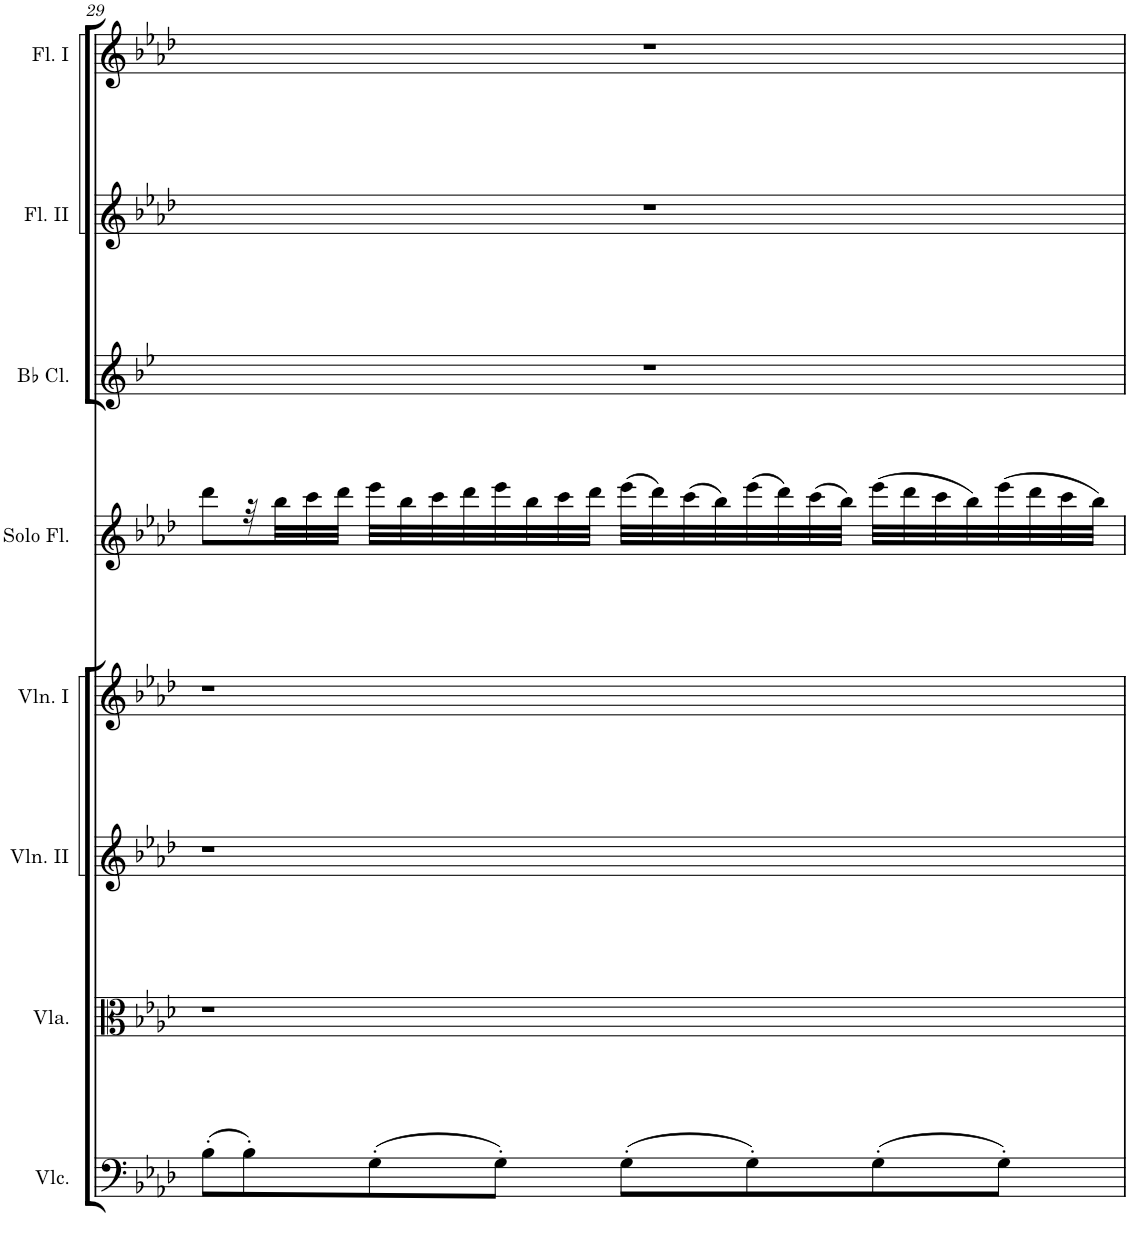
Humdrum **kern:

**kern	**kern	**kern	**kern	**kern	**kern	**kern	**kern
*part8	*part7	*part6	*part5	*part4	*part3	*part2	*part1
*staff8	*staff7	*staff6	*staff5	*staff4	*staff3	*staff2	*staff1
*I"Violoncello	*I"Viola	*I"Violin II	*I"Violin I	*I"Solo Flute	*I"Bb Clarinet	*I"Flute II	*I"Flute I
*I'Vlc.	*I'Vla.	*I'Vln. II	*I'Vln. I	*I'Solo Fl.	*I'Bb Cl.	*I'Fl. II	*I'Fl. I
!!LO:PB:g=z
*clefF4	*clefC3	*clefG2	*clefG2	*clefG2	*clefG2	*clefG2	*clefG2
*	*	*	*	*	*Trd1c2	*	*
*k[b-e-a-d-]	*k[b-e-a-d-]	*k[b-e-a-d-]	*k[b-e-a-d-]	*k[b-e-a-d-]	*k[b-e-]	*k[b-e-a-d-]	*k[b-e-a-d-]
*M4/4	*M4/4	*M4/4	*M4/4	*M4/4	*M4/4	*M4/4	*M4/4
*met(c)	*met(c)	*met(c)	*met(c)	*met(c)	*met(c)	*met(c)	*met(c)
=29	=29	=29	=29	=29	=29	=29	=29
(8B-'\L	1r	1r	1r	8ddd-\L	1r	1r	1r
8B-'\)	.	.	.	32r	.	.	.
.	.	.	.	32bb-\	.	.	.
.	.	.	.	32ccc\	.	.	.
.	.	.	.	32ddd-\JJJ	.	.	.
(8G'\	.	.	.	32eee-\LLL	.	.	.
.	.	.	.	32bb-\	.	.	.
.	.	.	.	32ccc\	.	.	.
.	.	.	.	32ddd-\	.	.	.
8G'\J)	.	.	.	32eee-\	.	.	.
.	.	.	.	32bb-\	.	.	.
.	.	.	.	32ccc\	.	.	.
.	.	.	.	32ddd-\JJJ	.	.	.
(8G'\L	.	.	.	(32eee-\LLL	.	.	.
.	.	.	.	32ddd-\)	.	.	.
.	.	.	.	(32ccc\	.	.	.
.	.	.	.	32bb-\)	.	.	.
8G'\)	.	.	.	(32eee-\	.	.	.
.	.	.	.	32ddd-\)	.	.	.
.	.	.	.	(32ccc\	.	.	.
.	.	.	.	32bb-\JJJ)	.	.	.
(8G'\	.	.	.	(32eee-\LLL	.	.	.
.	.	.	.	32ddd-\	.	.	.
.	.	.	.	32ccc\	.	.	.
.	.	.	.	32bb-\)	.	.	.
8G'\J)	.	.	.	(32eee-\	.	.	.
.	.	.	.	32ddd-\	.	.	.
.	.	.	.	32ccc\	.	.	.
.	.	.	.	32bb-\JJJ)	.	.	.
=	=	=	=	=	=	=	=
*-	*-	*-	*-	*-	*-	*-	*-
